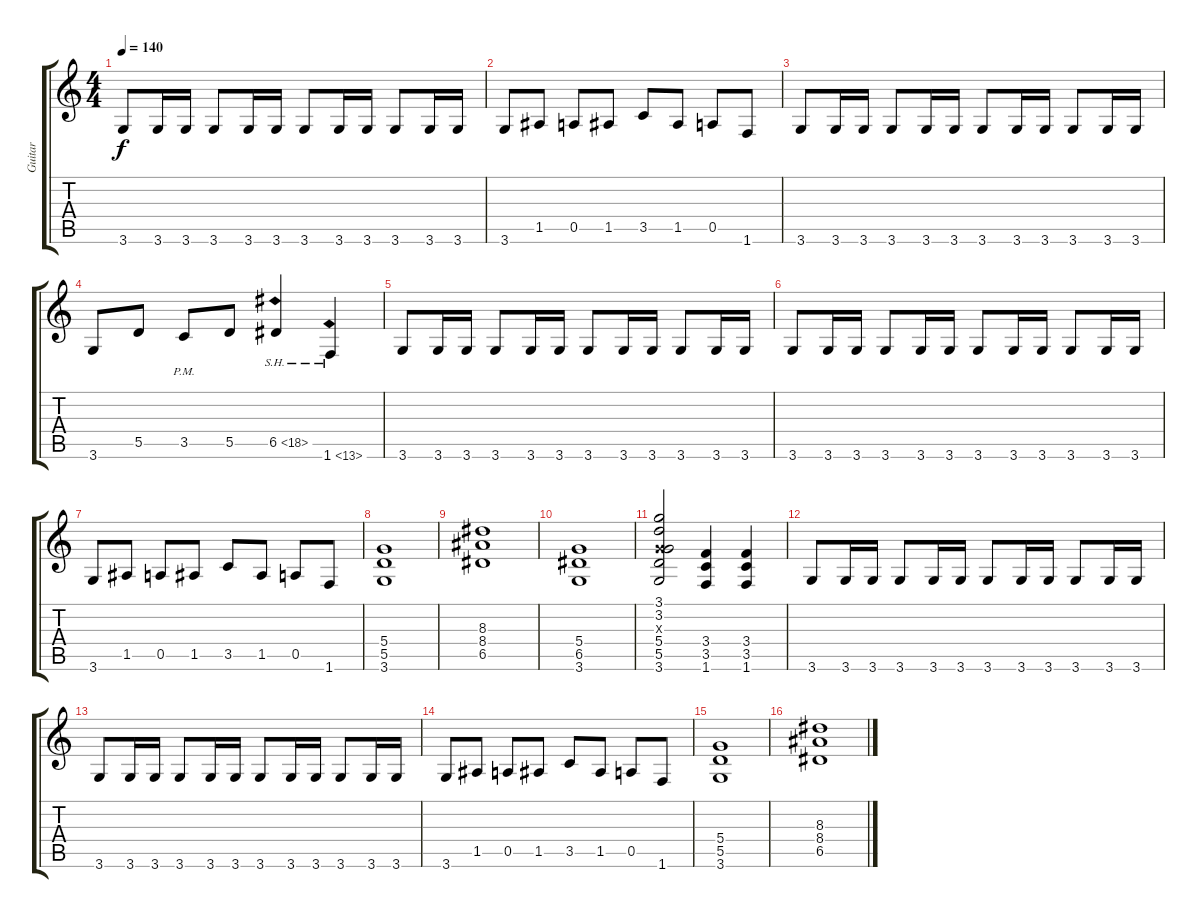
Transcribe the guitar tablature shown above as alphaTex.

\track ("Guitar" "Guitar") {instrument distortionguitar}
\staff {score tabs}
\tuning (E4 B3 G3 D3 A2 E2) {hide}
\ts (4 4)
\tempo 140
\clef g2
\ks c
3.6.8{dy f} 3.6.16 3.6.16 3.6.8 3.6.16 3.6.16 3.6.8 3.6.16 3.6.16 3.6.8 3.6.16 3.6.16 |
3.6.8 1.5.8 0.5.8 1.5.8 3.5.8 1.5.8 0.5.8 1.6.8 |
3.6.8 3.6.16 3.6.16 3.6.8 3.6.16 3.6.16 3.6.8 3.6.16 3.6.16 3.6.8 3.6.16 3.6.16 |
3.6.8 5.5.8 3.5{pm}.8 5.5.8 6.5{sh 12}.4 1.6{sh 12}.4 |
3.6.8 3.6.16 3.6.16 3.6.8 3.6.16 3.6.16 3.6.8 3.6.16 3.6.16 3.6.8 3.6.16 3.6.16 |
3.6.8 3.6.16 3.6.16 3.6.8 3.6.16 3.6.16 3.6.8 3.6.16 3.6.16 3.6.8 3.6.16 3.6.16 |
3.6.8 1.5.8 0.5.8 1.5.8 3.5.8 1.5.8 0.5.8 1.6.8 |
(5.4 5.5 3.6).1 |
(8.3 8.4 6.5).1 |
(5.4 6.5 3.6).1 |
(3.1 3.2 0.3{x} 5.4 5.5 3.6).2 (3.4 3.5 1.6).4 (3.4 3.5 1.6).4 |
3.6.8 3.6.16 3.6.16 3.6.8 3.6.16 3.6.16 3.6.8 3.6.16 3.6.16 3.6.8 3.6.16 3.6.16 |
3.6.8 3.6.16 3.6.16 3.6.8 3.6.16 3.6.16 3.6.8 3.6.16 3.6.16 3.6.8 3.6.16 3.6.16 |
3.6.8 1.5.8 0.5.8 1.5.8 3.5.8 1.5.8 0.5.8 1.6.8 |
(5.4 5.5 3.6).1 |
(8.3 8.4 6.5).1
